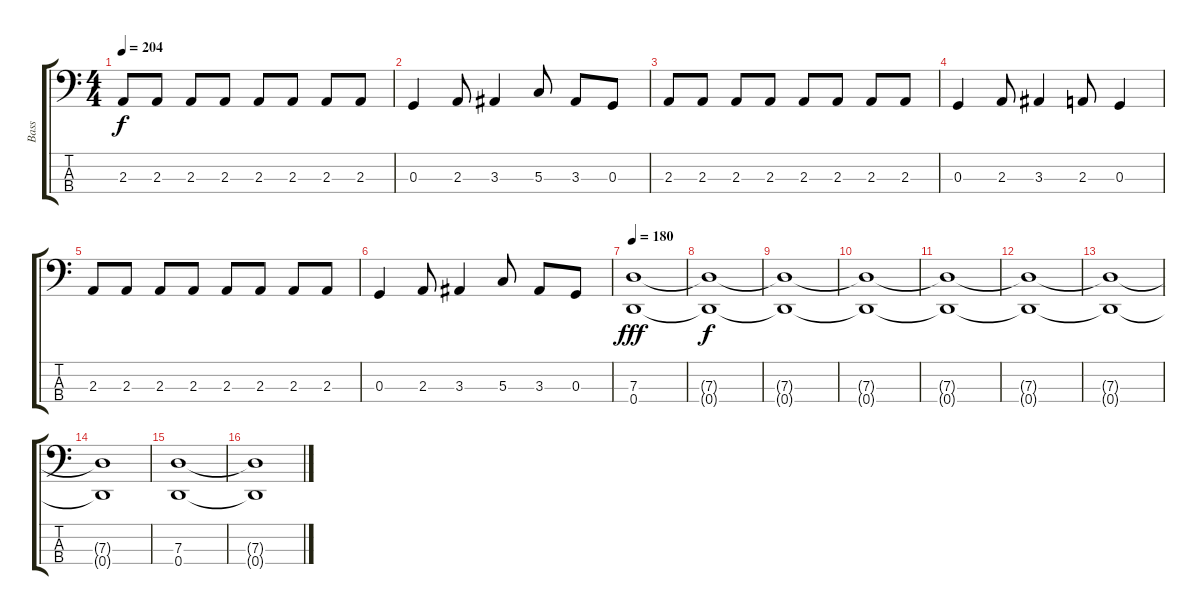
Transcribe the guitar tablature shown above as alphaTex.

\track ("Bass" "Bass") {instrument electricbasspick}
\staff {score tabs}
\tuning (F2 C2 G1 D1) {hide}
\ts (4 4)
\tempo 204
\clef f4
\ks c
2.3.8{dy f} 2.3.8 2.3.8 2.3.8 2.3.8 2.3.8 2.3.8 2.3.8 |
0.3.4 2.3.8 3.3.4 5.3.8 3.3.8 0.3.8 |
2.3.8 2.3.8 2.3.8 2.3.8 2.3.8 2.3.8 2.3.8 2.3.8 |
0.3.4 2.3.8 3.3.4 2.3.8 0.3.4 |
2.3.8 2.3.8 2.3.8 2.3.8 2.3.8 2.3.8 2.3.8 2.3.8 |
0.3.4 2.3.8 3.3.4 5.3.8 3.3.8 0.3.8 |
\tempo 180
(7.3 0.4).1{dy fff} |
(7.3{t} 0.4{t}).1{dy f} |
(7.3{t} 0.4{t}).1 |
(7.3{t} 0.4{t}).1 |
(7.3{t} 0.4{t}).1 |
(7.3{t} 0.4{t}).1 |
(7.3{t} 0.4{t}).1 |
(7.3{t} 0.4{t}).1 |
(7.3 0.4).1 |
(7.3{t} 0.4{t}).1
